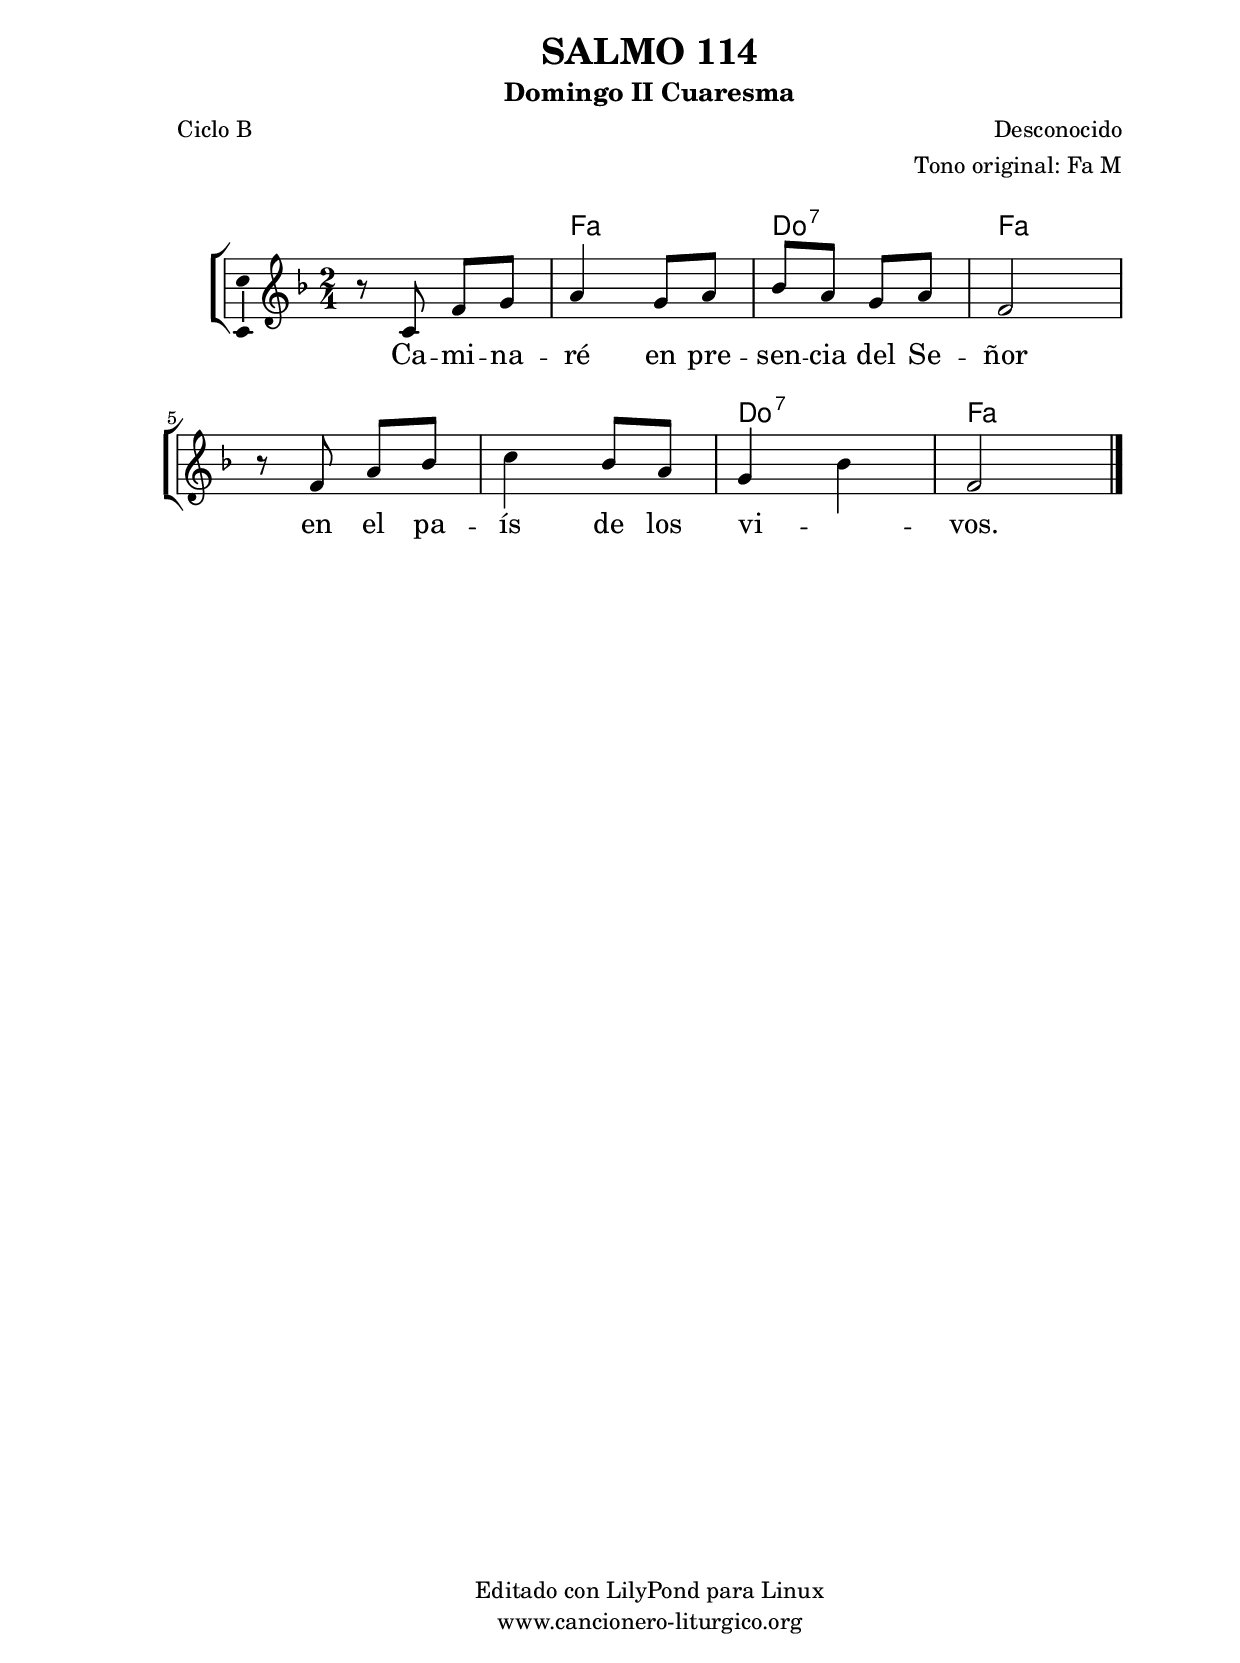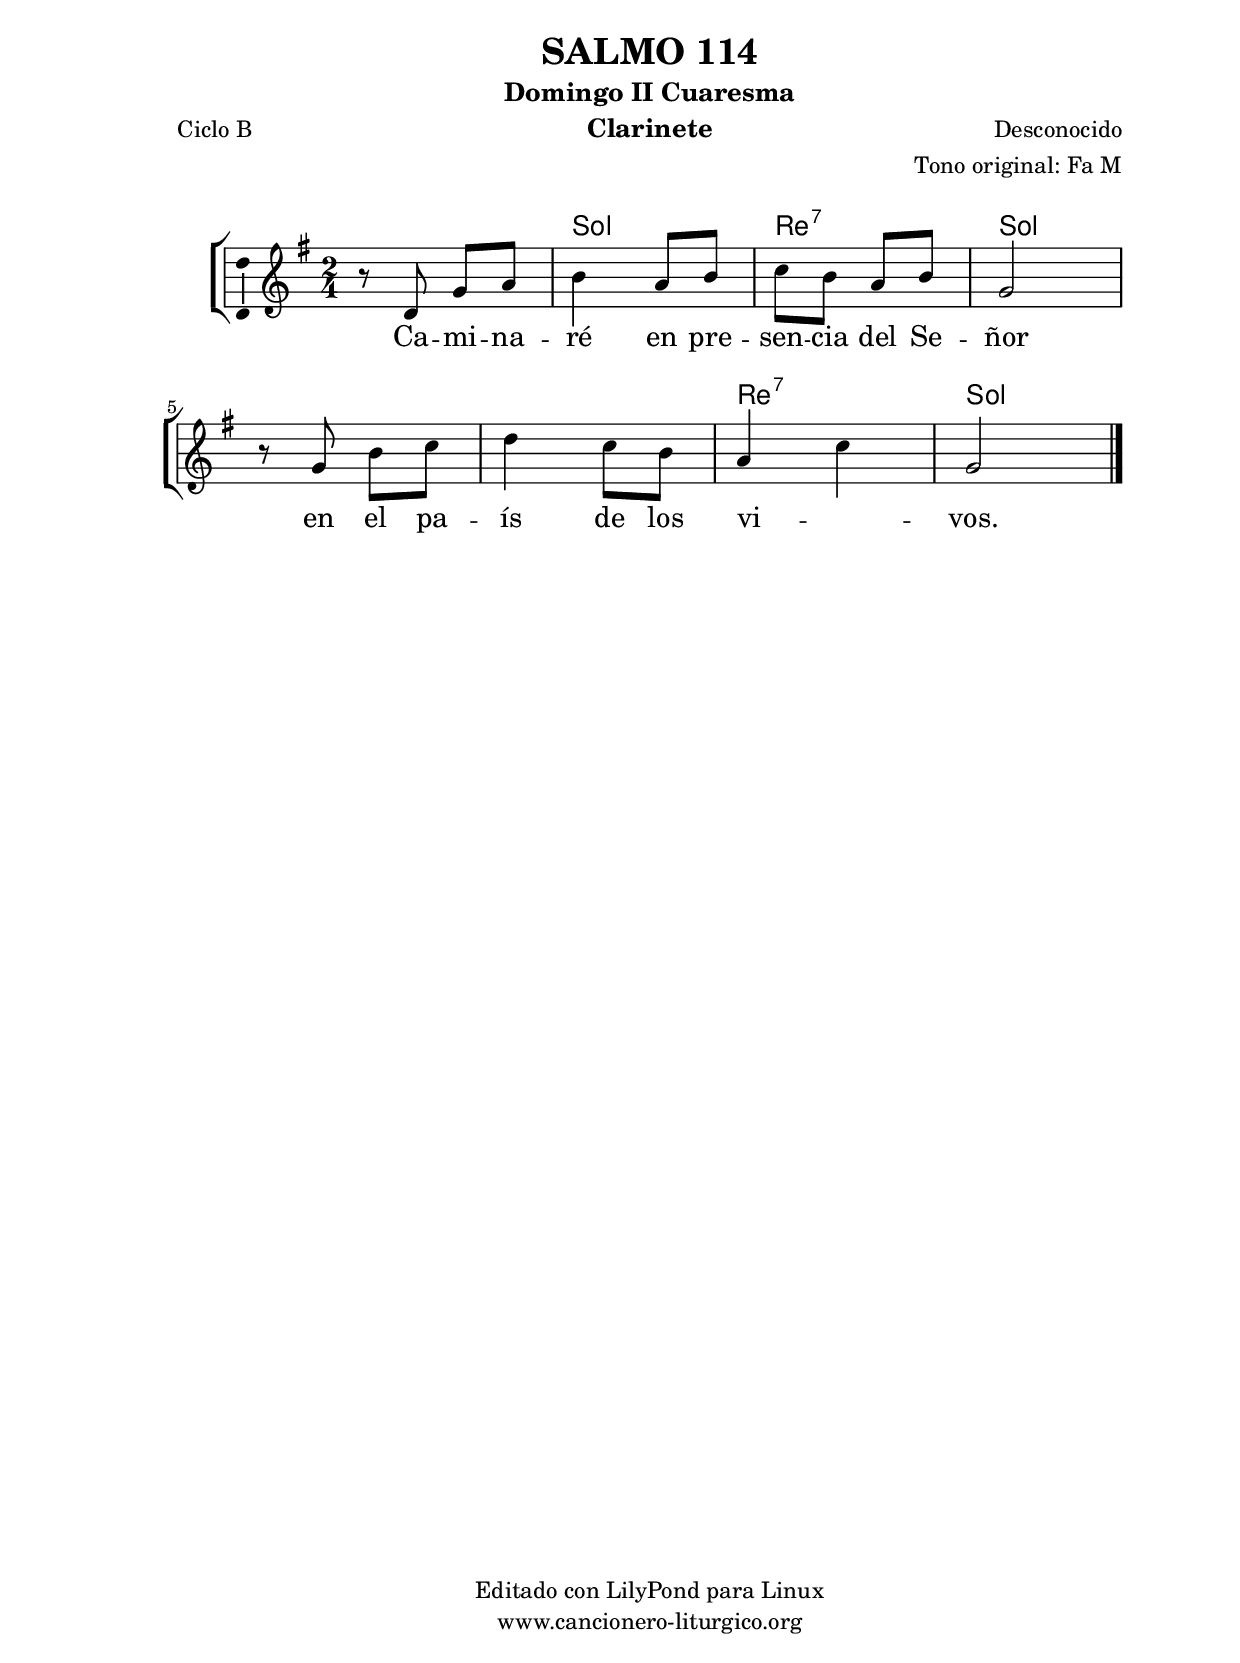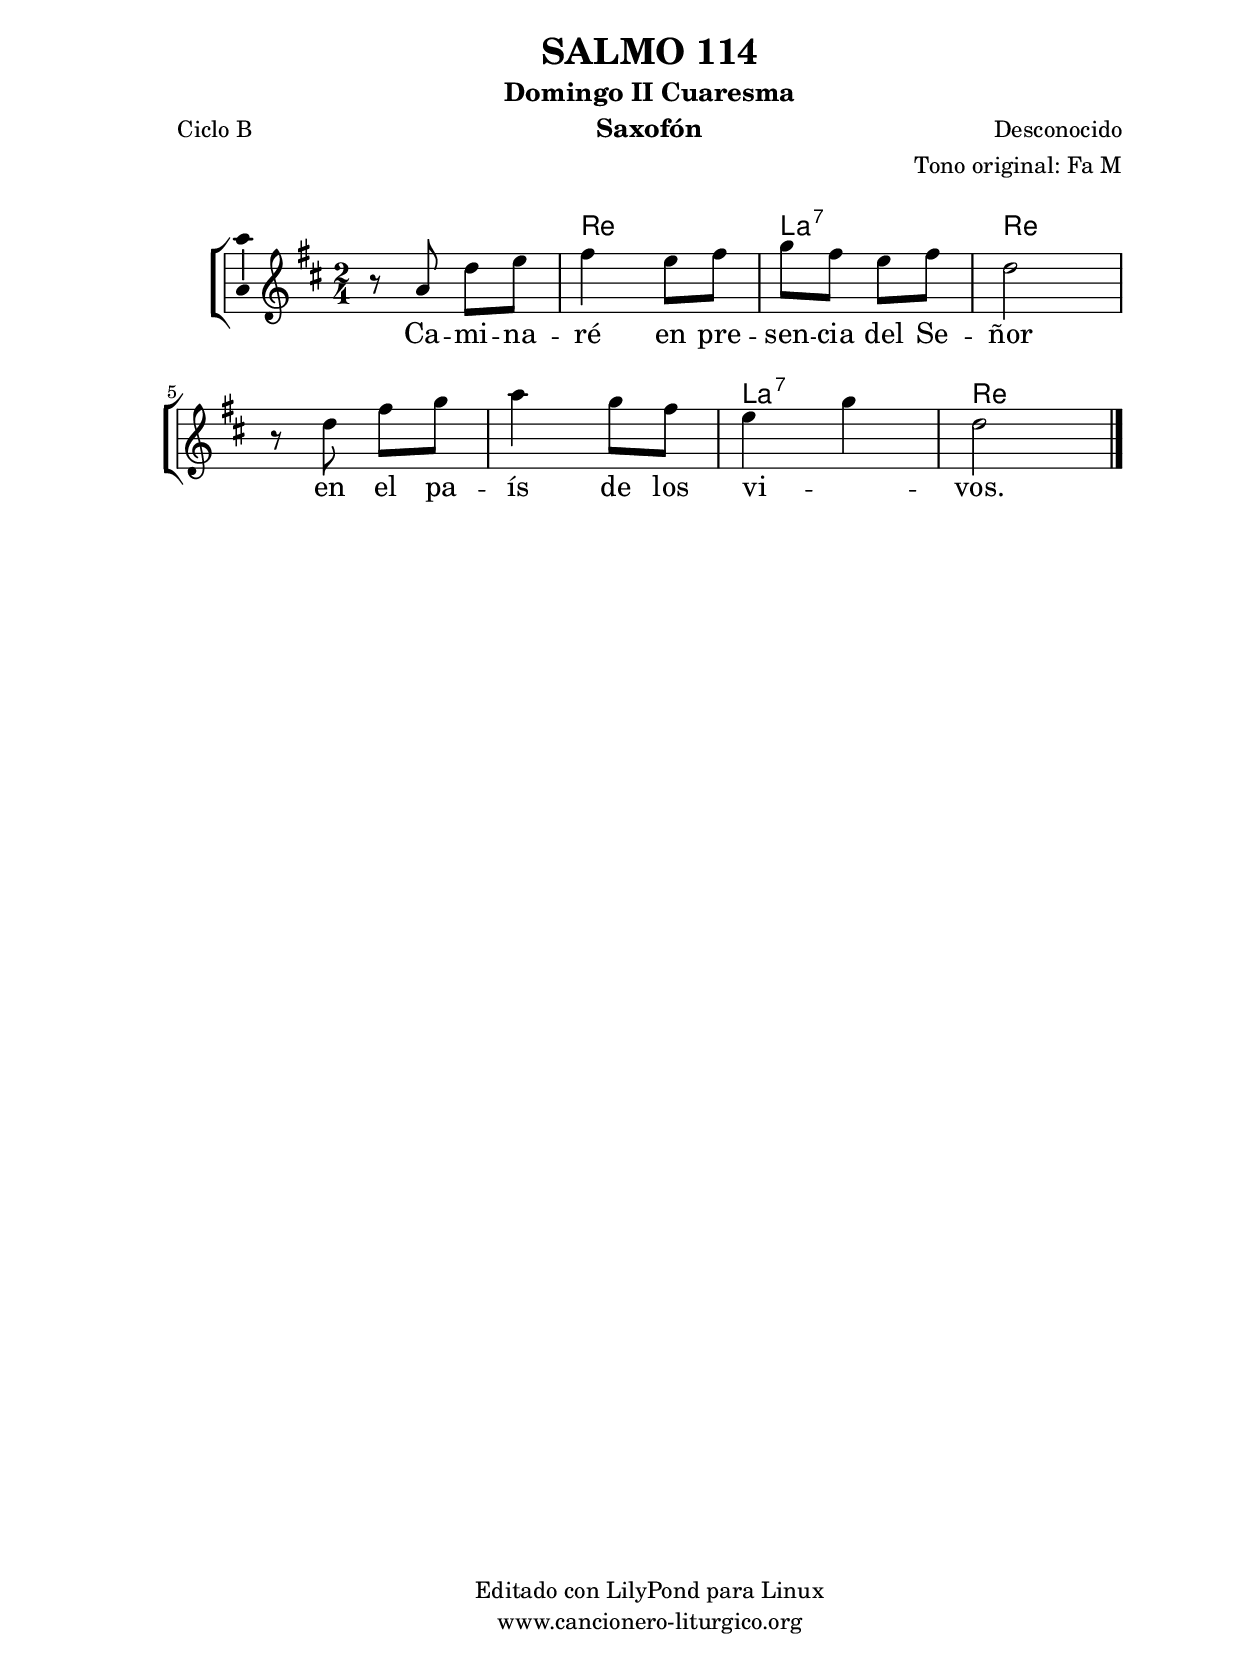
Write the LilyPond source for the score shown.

%
%para convertir .midi en .wav:
%timidity filename.midi -Ow -o finename.wav
%
%
%Para convertir de .wav a .mp3:
%lame -h -m j filename.wav
%
%
%para escuchar el midi:
%timidity nombrefichero.midi
%


%versión de lilypond para la que se ha escrito esta partitura:
\version "2.16.0"

	%Tamaño papel
	#(set-default-paper-size "a4")
	%Tamaño partitura
	#(set-global-staff-size 20)
	%No responde al pulsar sobre una nota
	#(ly:set-option 'point-and-click #f)

%parámetros del encabezamiento:
\header {
	title = "SALMO 114"
	subtitle = "Domingo II Cuaresma"
	composer = "Desconocido"
	poet = "Ciclo B"
	meter = ""
	arranger = "Tono original: Fa M"
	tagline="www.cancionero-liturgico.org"
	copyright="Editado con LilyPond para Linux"
	tiempo = "Cuaresma"
	usos = "Salmo"
	letra = "Caminaré en presencia del Señor en el país de los vivos."
	}

%parámetros asociados al papel:
\paper  {
	oddHeaderMarkup = \markup {\fill-line { \on-the-fly #not-first-page \fromproperty #'header:title \on-the-fly #not-first-page \fromproperty #'header:composer }}
	evenHeaderMarkup = \markup {\fill-line { \fromproperty #'header:composer \fromproperty #'header:title }}
	#(set-paper-size "a4")
	print-page-number = ##f
	first-page-number = 1
	print-first-page-number = ##f
%	head-separation = 3.0 \cm
	top-margin = 2.0 \cm
	bottom-margin = 0.5\cm
%%%	bottom-margin = -1.0\cm
	left-margin = 3.0 \cm
	line-width = 16.0 \cm 
	indent = 8\mm
	interscoreline = 2.\mm
	between-system-space = 15\mm
%	para que las partituras no llenen la hoja:
	ragged-bottom = ##t
%	idem para la última hoja:
	ragged-last-bottom = ##f
%	para que las partituras llenen el ancho del papel:
	ragged-last = ##f
	after-title-space = 2.5 \cm
%page-count=1
system-count=2

	%Flexible Vertical Spacing
%	markup-markup-spacing =
%	#'((basic-distance . 15) (minimum-distance . 15) (padding . 3))
	markup-system-spacing =
	#'((basic-distance . 15) (minimum-distance . 15) (padding . 3))
	system-system-spacing =
	#'((basic-distance . 15) (minimum-distance . 15) (padding . 3))
	score-system-spacing =
	#'((basic-distance . 15) (minimum-distance . 15) (padding . 5))
%	top-system-spacing = % header
%	#'((basic-distance . 8) (minimum-distance . 0) (padding . 3))
%	top-markup-spacing =
%	#'((basic-distance . 20) (minimum-distance . 20) (padding . 3))
	last-bottom-spacing = % footer
	#'((basic-distance . 5) (minimum-distance . 5) (padding . 3))
%	score-markup-spacing =
%	#'((basic-distance . 16) (minimum-distance . 13) (padding . 3))

	}


%parámetros que afectan a toda la partitura:
global =  {
	%clave de sol (G):
	\clef G
	%armadura:
%	\transpose f g
	\key f \major
	\tempo 4=100
	\set Score.tempoHideNote = ##t
	}


acordes = {
	\italianChords
	\chordmode {
%	\transpose f g
{

s2 f2 c:7 f s f c:7 f

	}
	}
}

melodia = 
%	\transpose f g
{
	\relative c'{
	\time 2/4

r8 c8 f g
a4 g8 a
bes8 a g a
f2
r8 f8 a bes
c4 bes8 a
g4 bes
f2

	\bar "|."
	}
	}


texto = \lyricmode {
Ca -- mi -- na -- ré en pre -- sen -- cia del Se -- ñor en el pa -- ís de los vi -- _ vos.
	}


acordesStaff = \context ChordNames = acordesStaff <<
	\set chordChanges = ##t
	\acordes
	>>


vozStaff = \context Voice = vozStaff
\with {\consists "Ambitus_engraver"}
<<
%	\set Staff.instrumentName = ""
%	\set Staff.shortInstrumentName = ""
%	\set Staff.midiInstrument = #"clarinet"
%	\set Staff.midiInstrument = #"cello"
%	\set Staff.midiInstrument = #"flute"
	\set Staff.midiInstrument = #"electric guitar (jazz)"
%	\set Staff.midiInstrument = #"english horn"
%	\set Staff.midiInstrument = #"violin"
%	\set Staff.midiInstrument = #"glockenspiel"
	\set Staff.midiMinimumVolume = #0.7
	\set Staff.midiMaximumVolume = #0.9
	\global
	\melodia
	>>


textoStaff = \context Lyrics = textoStaff <<
	\lyricsto vozStaff \texto
	>>

\book {
	\score {
		\context ChoirStaff {
			\override StaffGroup.SystemStartBracket #'collapse-height = #1
			\override Score.SystemStartBar #'collapse-height = #1
			<<
			\acordesStaff
			\vozStaff
			\textoStaff
			>>
			}
		\layout {
	    		\context {
				\Lyrics
				\override LyricText #'font-size = #2
				}
	   		 \context {
				\Score
				%fontSize = #3
				\override StaffSymbol #'staff-space = #(magstep +3)
				%\override Beam #'thickness = #0.55
				%\override SpacingSpanner #'spacing-increment = #1.0
				%\override Slur #'height-limit = #1.5
				}
			}
		}
	\score {
		\unfoldRepeats
		\context ChoirStaff {
			<<
			\acordesStaff
			\vozStaff
			>>
			}
		\midi {
	  		\context {
	  			\Score
				tempoWholesPerMinute = #(ly:make-moment 70 4)
				}
			}
		}
	}

%Partitura para clarinete
#(define output-suffix "C")
\book {
	\header{
		instrument = "Clarinete"
		}
	\score {
		\context ChoirStaff {
			\override StaffGroup.SystemStartBracket #'collapse-height = #1
			\override Score.SystemStartBar #'collapse-height = #1
\transpose c d
			<<
			\acordesStaff
			\vozStaff
			\textoStaff
			>>
			}
		\layout {
	    		\context {
				\Lyrics
				\override LyricText #'font-size = #2
				}
	   		 \context {
				\Score
				%fontSize = #3
				\override StaffSymbol #'staff-space = #(magstep +3)
				%\override Beam #'thickness = #0.55
				%\override SpacingSpanner #'spacing-increment = #1.0
				%\override Slur #'height-limit = #1.5
				}
			}
		}
	}

%Partitura para saxofón
#(define output-suffix "S")
\book {
	\header{
		instrument = "Saxofón"
		}
	\score {
		\context ChoirStaff {
			\override StaffGroup.SystemStartBracket #'collapse-height = #1
			\override Score.SystemStartBar #'collapse-height = #1
\transpose c a
			<<
			\acordesStaff
			\vozStaff
			\textoStaff
			>>
			}
		\layout {
	    		\context {
				\Lyrics
				\override LyricText #'font-size = #2
				}
	   		 \context {
				\Score
				%fontSize = #3
				\override StaffSymbol #'staff-space = #(magstep +3)
				%\override Beam #'thickness = #0.55
				%\override SpacingSpanner #'spacing-increment = #1.0
				%\override Slur #'height-limit = #1.5
				}
			}
		}
	}

